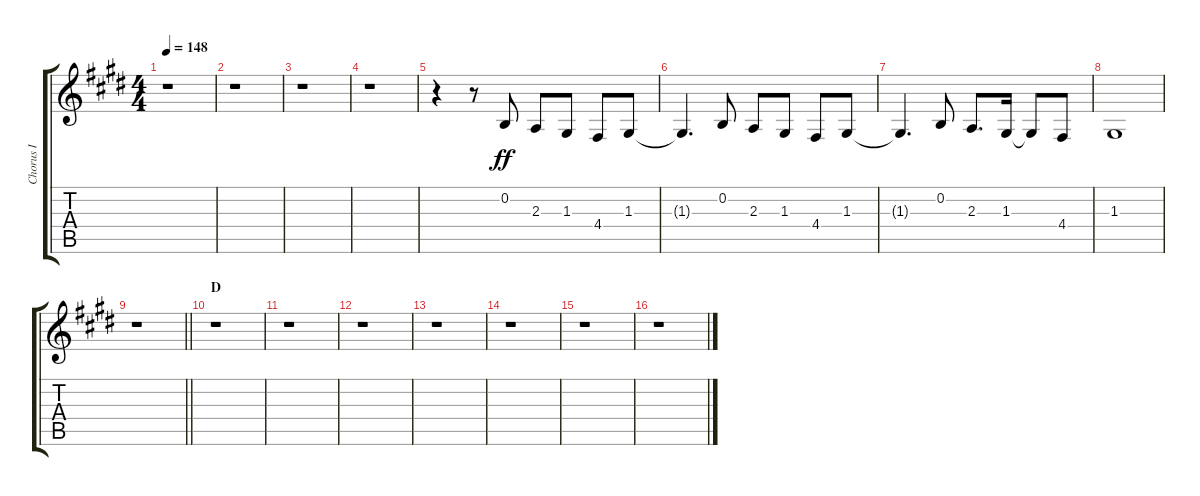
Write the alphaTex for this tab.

\track ("Chorus I" "Chorus I") {instrument voiceoohs}
\staff {score tabs}
\tuning (E4 B3 G3 D3 A2 E2) {hide}
\ts (4 4)
\tempo 148
\clef g2
\ks e
r.1{dy ff} |
r.1 |
r.1 |
r.1 |
r.4 r.8 0.2.8 2.3.8 1.3.8 4.4.8 1.3.8 |
1.3{t}.4{d} 0.2.8 2.3.8 1.3.8 4.4.8 1.3.8 |
1.3{t}.4{d} 0.2.8 2.3.8{d} 1.3.16 1.3{t}.8 4.4.8 |
1.3.1 |
\barLineRight lightlight
r.1 |
\section ("" "D")
r.1 |
r.1 |
r.1 |
r.1 |
r.1 |
r.1 |
r.1
